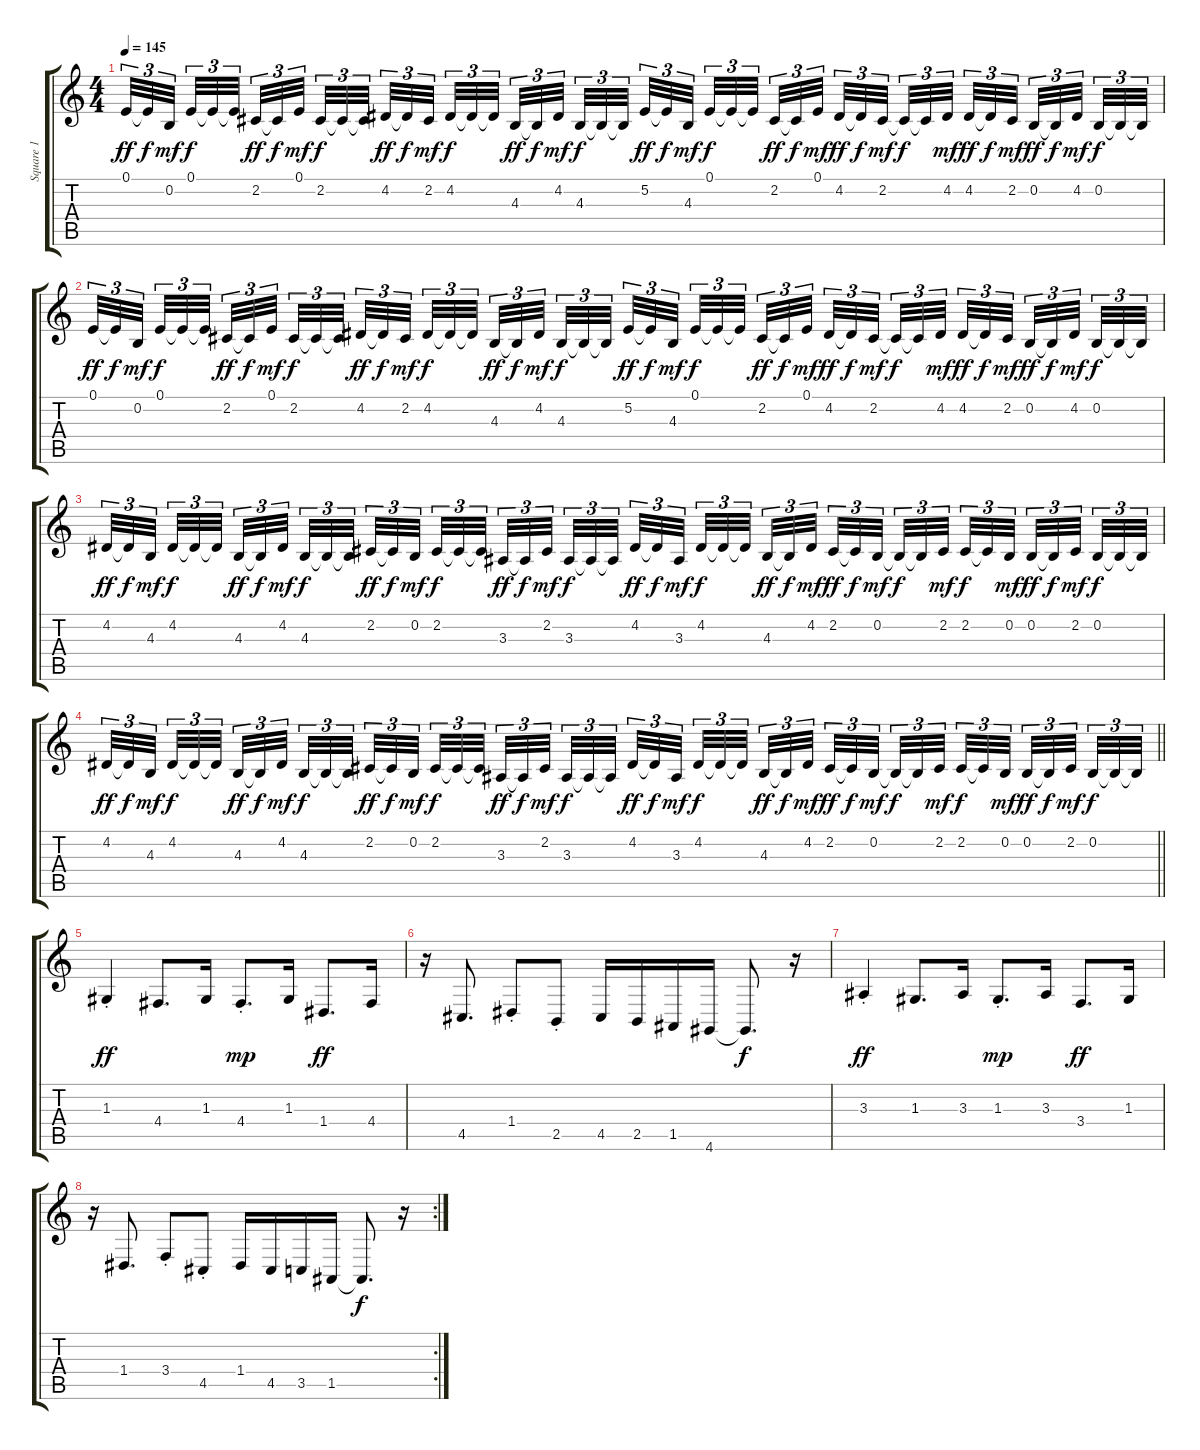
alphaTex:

\track ("Square 1" "Square 1") {instrument lead1square}
\staff {score tabs}
\tuning (E4 B3 G3 D3 A2 E2) {hide}
\ts (4 4)
\tempo 145
\clef g2
\ks c
0.1.32{tu (3 2) dy ff} 0.1{t}.32{tu (3 2) dy f} 0.2.32{tu (3 2) dy mf beam splitsecondary} 0.1.32{tu (3 2) dy f} 0.1{t}.32{tu (3 2)} 0.1{t}.32{tu (3 2) beam splitsecondary} 2.2.32{tu (3 2) dy ff} 2.2{t}.32{tu (3 2) dy f} 0.1.32{tu (3 2) dy mf beam splitsecondary} 2.2.32{tu (3 2) dy f} 2.2{t}.32{tu (3 2)} 2.2{t}.32{tu (3 2)} 4.2.32{tu (3 2) dy ff} 4.2{t}.32{tu (3 2) dy f} 2.2.32{tu (3 2) dy mf beam splitsecondary} 4.2.32{tu (3 2) dy f} 4.2{t}.32{tu (3 2)} 4.2{t}.32{tu (3 2) beam splitsecondary} 4.3.32{tu (3 2) dy ff} 4.3{t}.32{tu (3 2) dy f} 4.2.32{tu (3 2) dy mf beam splitsecondary} 4.3.32{tu (3 2) dy f} 4.3{t}.32{tu (3 2)} 4.3{t}.32{tu (3 2)} 5.2.32{tu (3 2) dy ff} 5.2{t}.32{tu (3 2) dy f} 4.3.32{tu (3 2) dy mf beam splitsecondary} 0.1.32{tu (3 2) dy f} 0.1{t}.32{tu (3 2)} 0.1{t}.32{tu (3 2) beam splitsecondary} 2.2.32{tu (3 2) dy ff} 2.2{t}.32{tu (3 2) dy f} 0.1.32{tu (3 2) dy mf beam splitsecondary} 4.2.32{tu (3 2) dy ff} 4.2{t}.32{tu (3 2) dy f} 2.2.32{tu (3 2) dy mf} 2.2{t}.32{tu (3 2) dy f} 2.2{t}.32{tu (3 2)} 4.2.32{tu (3 2) dy mf beam splitsecondary} 4.2.32{tu (3 2) dy ff} 4.2{t}.32{tu (3 2) dy f} 2.2.32{tu (3 2) dy mf beam splitsecondary} 0.2.32{tu (3 2) dy ff} 0.2{t}.32{tu (3 2) dy f} 4.2.32{tu (3 2) dy mf beam splitsecondary} 0.2.32{tu (3 2) dy f} 0.2{t}.32{tu (3 2)} 0.2{t}.32{tu (3 2)} |
0.1.32{tu (3 2) dy ff} 0.1{t}.32{tu (3 2) dy f} 0.2.32{tu (3 2) dy mf beam splitsecondary} 0.1.32{tu (3 2) dy f} 0.1{t}.32{tu (3 2)} 0.1{t}.32{tu (3 2) beam splitsecondary} 2.2.32{tu (3 2) dy ff} 2.2{t}.32{tu (3 2) dy f} 0.1.32{tu (3 2) dy mf beam splitsecondary} 2.2.32{tu (3 2) dy f} 2.2{t}.32{tu (3 2)} 2.2{t}.32{tu (3 2)} 4.2.32{tu (3 2) dy ff} 4.2{t}.32{tu (3 2) dy f} 2.2.32{tu (3 2) dy mf beam splitsecondary} 4.2.32{tu (3 2) dy f} 4.2{t}.32{tu (3 2)} 4.2{t}.32{tu (3 2) beam splitsecondary} 4.3.32{tu (3 2) dy ff} 4.3{t}.32{tu (3 2) dy f} 4.2.32{tu (3 2) dy mf beam splitsecondary} 4.3.32{tu (3 2) dy f} 4.3{t}.32{tu (3 2)} 4.3{t}.32{tu (3 2)} 5.2.32{tu (3 2) dy ff} 5.2{t}.32{tu (3 2) dy f} 4.3.32{tu (3 2) dy mf beam splitsecondary} 0.1.32{tu (3 2) dy f} 0.1{t}.32{tu (3 2)} 0.1{t}.32{tu (3 2) beam splitsecondary} 2.2.32{tu (3 2) dy ff} 2.2{t}.32{tu (3 2) dy f} 0.1.32{tu (3 2) dy mf beam splitsecondary} 4.2.32{tu (3 2) dy ff} 4.2{t}.32{tu (3 2) dy f} 2.2.32{tu (3 2) dy mf} 2.2{t}.32{tu (3 2) dy f} 2.2{t}.32{tu (3 2)} 4.2.32{tu (3 2) dy mf beam splitsecondary} 4.2.32{tu (3 2) dy ff} 4.2{t}.32{tu (3 2) dy f} 2.2.32{tu (3 2) dy mf beam splitsecondary} 0.2.32{tu (3 2) dy ff} 0.2{t}.32{tu (3 2) dy f} 4.2.32{tu (3 2) dy mf beam splitsecondary} 0.2.32{tu (3 2) dy f} 0.2{t}.32{tu (3 2)} 0.2{t}.32{tu (3 2)} |
4.2.32{tu (3 2) dy ff} 4.2{t}.32{tu (3 2) dy f} 4.3.32{tu (3 2) dy mf beam splitsecondary} 4.2.32{tu (3 2) dy f} 4.2{t}.32{tu (3 2)} 4.2{t}.32{tu (3 2) beam splitsecondary} 4.3.32{tu (3 2) dy ff} 4.3{t}.32{tu (3 2) dy f} 4.2.32{tu (3 2) dy mf beam splitsecondary} 4.3.32{tu (3 2) dy f} 4.3{t}.32{tu (3 2)} 4.3{t}.32{tu (3 2)} 2.2.32{tu (3 2) dy ff} 2.2{t}.32{tu (3 2) dy f} 0.2.32{tu (3 2) dy mf beam splitsecondary} 2.2.32{tu (3 2) dy f} 2.2{t}.32{tu (3 2)} 2.2{t}.32{tu (3 2) beam splitsecondary} 3.3.32{tu (3 2) dy ff} 3.3{t}.32{tu (3 2) dy f} 2.2.32{tu (3 2) dy mf beam splitsecondary} 3.3.32{tu (3 2) dy f} 3.3{t}.32{tu (3 2)} 3.3{t}.32{tu (3 2)} 4.2.32{tu (3 2) dy ff} 4.2{t}.32{tu (3 2) dy f} 3.3.32{tu (3 2) dy mf beam splitsecondary} 4.2.32{tu (3 2) dy f} 4.2{t}.32{tu (3 2)} 4.2{t}.32{tu (3 2) beam splitsecondary} 4.3.32{tu (3 2) dy ff} 4.3{t}.32{tu (3 2) dy f} 4.2.32{tu (3 2) dy mf beam splitsecondary} 2.2.32{tu (3 2) dy ff} 2.2{t}.32{tu (3 2) dy f} 0.2.32{tu (3 2) dy mf} 0.2{t}.32{tu (3 2) dy f} 0.2{t}.32{tu (3 2)} 2.2.32{tu (3 2) dy mf beam splitsecondary} 2.2.32{tu (3 2) dy f} 2.2{t}.32{tu (3 2)} 0.2.32{tu (3 2) dy mf beam splitsecondary} 0.2.32{tu (3 2) dy ff} 0.2{t}.32{tu (3 2) dy f} 2.2.32{tu (3 2) dy mf beam splitsecondary} 0.2.32{tu (3 2) dy f} 0.2{t}.32{tu (3 2)} 0.2{t}.32{tu (3 2)} |
\barLineRight lightlight
4.2.32{tu (3 2) dy ff} 4.2{t}.32{tu (3 2) dy f} 4.3.32{tu (3 2) dy mf beam splitsecondary} 4.2.32{tu (3 2) dy f} 4.2{t}.32{tu (3 2)} 4.2{t}.32{tu (3 2) beam splitsecondary} 4.3.32{tu (3 2) dy ff} 4.3{t}.32{tu (3 2) dy f} 4.2.32{tu (3 2) dy mf beam splitsecondary} 4.3.32{tu (3 2) dy f} 4.3{t}.32{tu (3 2)} 4.3{t}.32{tu (3 2)} 2.2.32{tu (3 2) dy ff} 2.2{t}.32{tu (3 2) dy f} 0.2.32{tu (3 2) dy mf beam splitsecondary} 2.2.32{tu (3 2) dy f} 2.2{t}.32{tu (3 2)} 2.2{t}.32{tu (3 2) beam splitsecondary} 3.3.32{tu (3 2) dy ff} 3.3{t}.32{tu (3 2) dy f} 2.2.32{tu (3 2) dy mf beam splitsecondary} 3.3.32{tu (3 2) dy f} 3.3{t}.32{tu (3 2)} 3.3{t}.32{tu (3 2)} 4.2.32{tu (3 2) dy ff} 4.2{t}.32{tu (3 2) dy f} 3.3.32{tu (3 2) dy mf beam splitsecondary} 4.2.32{tu (3 2) dy f} 4.2{t}.32{tu (3 2)} 4.2{t}.32{tu (3 2) beam splitsecondary} 4.3.32{tu (3 2) dy ff} 4.3{t}.32{tu (3 2) dy f} 4.2.32{tu (3 2) dy mf beam splitsecondary} 2.2.32{tu (3 2) dy ff} 2.2{t}.32{tu (3 2) dy f} 0.2.32{tu (3 2) dy mf} 0.2{t}.32{tu (3 2) dy f} 0.2{t}.32{tu (3 2)} 2.2.32{tu (3 2) dy mf beam splitsecondary} 2.2.32{tu (3 2) dy f} 2.2{t}.32{tu (3 2)} 0.2.32{tu (3 2) dy mf beam splitsecondary} 0.2.32{tu (3 2) dy ff} 0.2{t}.32{tu (3 2) dy f} 2.2.32{tu (3 2) dy mf beam splitsecondary} 0.2.32{tu (3 2) dy f} 0.2{t}.32{tu (3 2)} 0.2{t}.32{tu (3 2)} |
1.3{st}.4{dy ff} 4.4.8{d} 1.3.16 4.4{st}.8{d dy mp} 1.3.16 1.4.8{d dy ff} 4.4.16 |
r.16 4.5.8{d} 1.4{st}.8 2.5{st}.8 4.5.16 2.5.16 1.5.16 4.6.16 4.6{t}.8{d dy f} r.16 |
3.3{st}.4{dy ff} 1.3.8{d} 3.3.16 1.3{st}.8{d dy mp} 3.3.16 3.4.8{d dy ff} 1.3.16 |
\rc 2
r.16 1.4.8{d} 3.4{st}.8 4.5{st}.8 1.4.16 4.5.16 3.5.16 1.5.16 1.5{t}.8{d dy f} r.16
